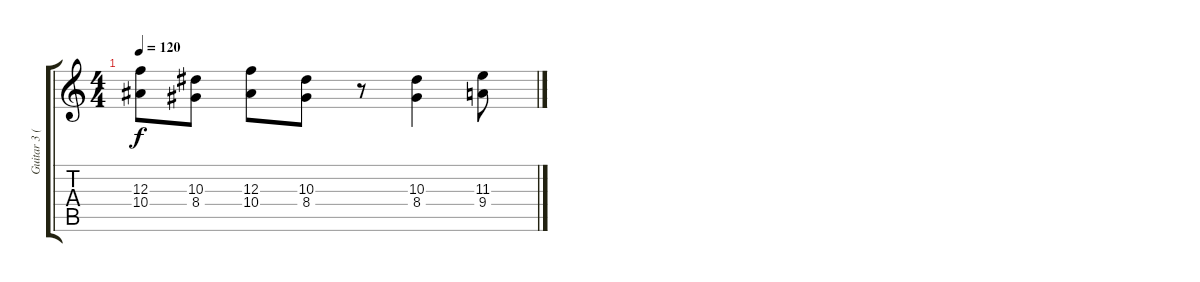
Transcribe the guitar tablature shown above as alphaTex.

\track ("Guitar 3 (w/ Dist.)" "Guitar 3 (") {instrument distortionguitar}
\staff {score tabs}
\tuning (D4 A3 F3 C3 G2 C2) {hide}
\ts (4 4)
\tempo 120
\clef g2
\ks c
(12.3 10.4).8{dy f} (10.3 8.4).8 (12.3 10.4).8 (10.3 8.4).8 r.8 (10.3 8.4).4 (11.3 9.4).8
